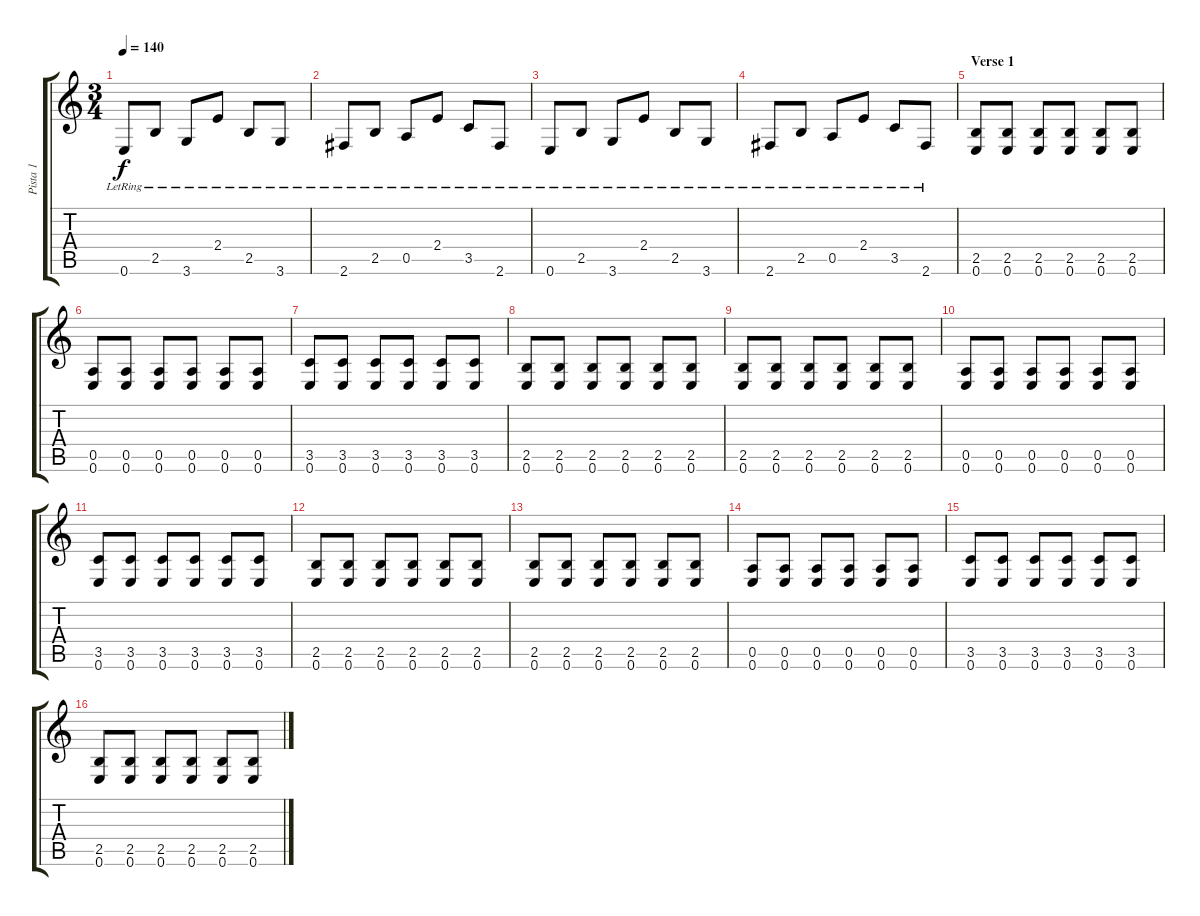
\track ("Pista 1" "Pista 1") {instrument distortionguitar}
\staff {score tabs}
\tuning (E4 B3 G3 D3 A2 E2) {hide}
\ts (3 4)
\tempo 140
\clef g2
\ks c
0.6{lr}.8{dy f} 2.5{lr}.8 3.6{lr}.8 2.4{lr}.8 2.5{lr}.8 3.6{lr}.8 |
2.6{lr}.8 2.5{lr}.8 0.5{lr}.8 2.4{lr}.8 3.5{lr}.8 2.6{lr}.8 |
0.6{lr}.8 2.5{lr}.8 3.6{lr}.8 2.4{lr}.8 2.5{lr}.8 3.6{lr}.8 |
2.6{lr}.8 2.5{lr}.8 0.5{lr}.8 2.4{lr}.8 3.5{lr}.8 2.6{lr}.8 |
\section ("" "Verse 1")
(2.5 0.6).8 (2.5 0.6).8 (2.5 0.6).8 (2.5 0.6).8 (2.5 0.6).8 (2.5 0.6).8 |
(0.5 0.6).8 (0.5 0.6).8 (0.5 0.6).8 (0.5 0.6).8 (0.5 0.6).8 (0.5 0.6).8 |
(3.5 0.6).8 (3.5 0.6).8 (3.5 0.6).8 (3.5 0.6).8 (3.5 0.6).8 (3.5 0.6).8 |
(2.5 0.6).8 (2.5 0.6).8 (2.5 0.6).8 (2.5 0.6).8 (2.5 0.6).8 (2.5 0.6).8 |
(2.5 0.6).8 (2.5 0.6).8 (2.5 0.6).8 (2.5 0.6).8 (2.5 0.6).8 (2.5 0.6).8 |
(0.5 0.6).8 (0.5 0.6).8 (0.5 0.6).8 (0.5 0.6).8 (0.5 0.6).8 (0.5 0.6).8 |
(3.5 0.6).8 (3.5 0.6).8 (3.5 0.6).8 (3.5 0.6).8 (3.5 0.6).8 (3.5 0.6).8 |
(2.5 0.6).8 (2.5 0.6).8 (2.5 0.6).8 (2.5 0.6).8 (2.5 0.6).8 (2.5 0.6).8 |
(2.5 0.6).8 (2.5 0.6).8 (2.5 0.6).8 (2.5 0.6).8 (2.5 0.6).8 (2.5 0.6).8 |
(0.5 0.6).8 (0.5 0.6).8 (0.5 0.6).8 (0.5 0.6).8 (0.5 0.6).8 (0.5 0.6).8 |
(3.5 0.6).8 (3.5 0.6).8 (3.5 0.6).8 (3.5 0.6).8 (3.5 0.6).8 (3.5 0.6).8 |
(2.5 0.6).8 (2.5 0.6).8 (2.5 0.6).8 (2.5 0.6).8 (2.5 0.6).8 (2.5 0.6).8
